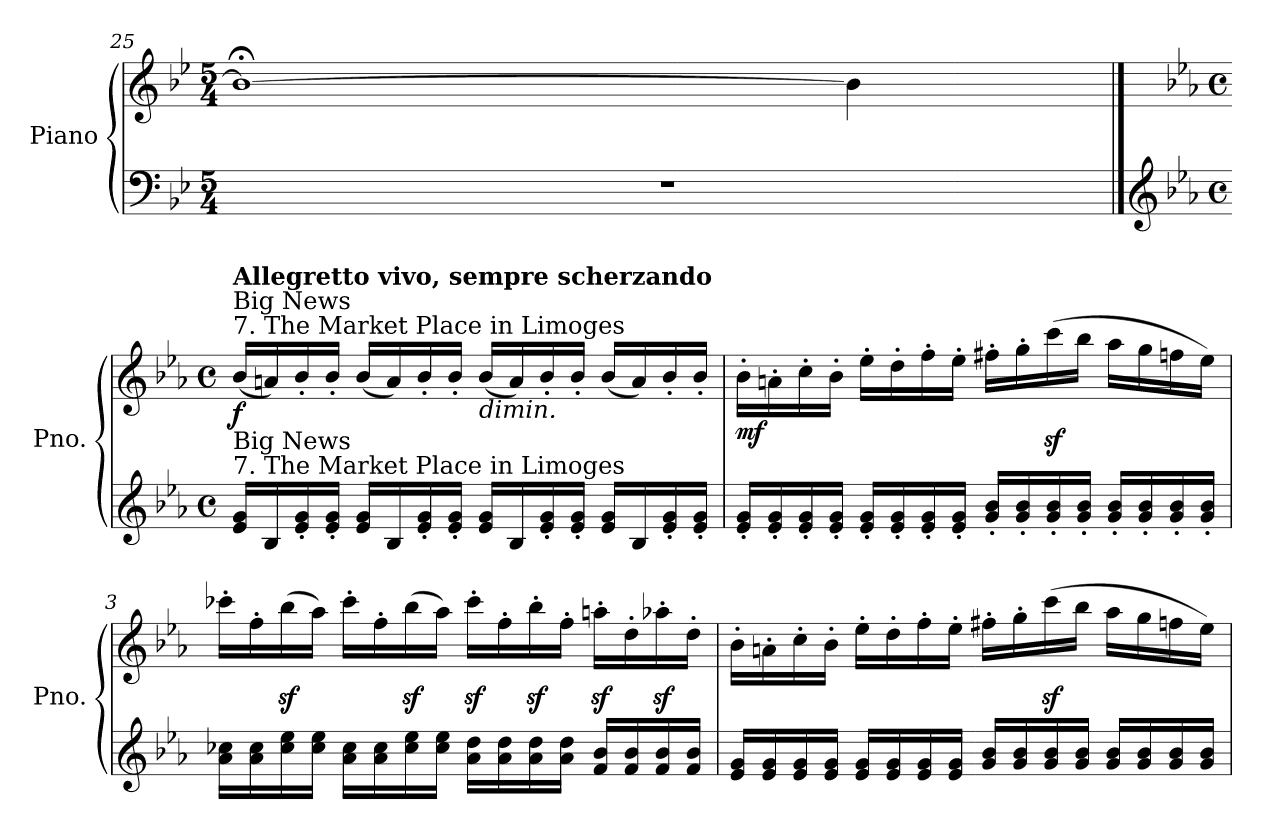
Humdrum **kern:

**kern	**kern	**dynam
*part1	*part1	*part1
*staff2	*staff1	*staff1/2
*I"Piano	*	*
*I'Pno.	*	*
*clefF4	*clefG2	*
*k[b-e-]	*k[b-e-]	*
*M5/4	*M5/4	*
=25	=25	=25
4%5r	1b-;<_	.
.	4b-\]	.
!!LO:PB:g=z
==1	==1	==1
*clefG2	*	*
*k[b-e-a-]	*k[b-e-a-]	*
*M4/4	*M4/4	*
*met(c)	*met(c)	*
!	!LO:TX:a:t=7. The Market Place in Limoges	!
!	!LO:TX:a:t=Big News	!
!	!LO:TX:a:B:t=Allegretto vivo, sempre scherzando	!
!LO:TX:a:t=7. The Market Place in Limoges	!	!
!LO:TX:a:t=Big News	!	!
!	!	!LO:DY:b
16e-/ 16g/LL	(<16b-/LL	f
16B-/	16an/)	.
16e-/' 16g/'	16b-'/	.
16e-/' 16g/'JJ	16b-'/JJ	.
16e-/ 16g/LL	(<16b-/LL	.
16B-/	16a/)	.
16e-/' 16g/'	16b-'/	.
16e-/' 16g/'JJ	16b-'/JJ	.
!	!LO:TX:b:i:t=dimin.	!
16e-/ 16g/LL	(<16b-/LL	.
16B-/	16a/)	.
16e-/' 16g/'	16b-'/	.
16e-/' 16g/'JJ	16b-'/JJ	.
16e-/ 16g/LL	(<16b-/LL	.
16B-/	16a/)	.
16e-/' 16g/'	16b-'/	.
16e-/' 16g/'JJ	16b-'/JJ	.
=2	=2	=2
!	!	!LO:DY:b
16e-/' 16g/'LL	16b-'\LL	mf
16e-/' 16g/'	16an'\	.
16e-/' 16g/'	16cc'\	.
16e-/' 16g/'JJ	16b-'\JJ	.
16e-/' 16g/'LL	16ee-'\LL	.
16e-/' 16g/'	16dd'\	.
16e-/' 16g/'	16ff'\	.
16e-/' 16g/'JJ	16ee-'\JJ	.
16g/' 16b-/'LL	16ff#X'\LL	.
16g/' 16b-/'	16gg'\	.
16g/' 16b-/'	(>16cccz<\	.
16g/' 16b-/'JJ	16bb-\JJ	.
16g/' 16b-/'LL	16aa-\LL	.
16g/' 16b-/'	16gg\	.
16g/' 16b-/'	16ffn\	.
16g/' 16b-/'JJ	16ee-\JJ)	.
!!LO:LB:g=z
=3	=3	=3
16a-\ 16cc-X\LL	16ccc-X'\LL	.
16a-\ 16cc-\	16ff'\	.
16cc-\ 16ee-\	(>16bb-z<\	.
16cc-\ 16ee-\JJ	16aa-\JJ)	.
16a-\ 16cc-\LL	16ccc-'\LL	.
16a-\ 16cc-\	16ff'\	.
16cc-\ 16ee-\	(>16bb-z<\	.
16cc-\ 16ee-\JJ	16aa-\JJ)	.
16a-\ 16dd\LL	16ccc-z<'\LL	.
16a-\ 16dd\	16ff'\	.
16a-\ 16dd\	16bb-z<'\	.
16a-\ 16dd\JJ	16ff'\JJ	.
16f/ 16b-/LL	16aanz<'\LL	.
16f/ 16b-/	16dd'\	.
16f/ 16b-/	16aa-Xz<'\	.
16f/ 16b-/JJ	16dd'\JJ	.
=4	=4	=4
16e-/ 16g/LL	16b-'\LL	.
16e-/ 16g/	16an'\	.
16e-/ 16g/	16cc'\	.
16e-/ 16g/JJ	16b-'\JJ	.
16e-/ 16g/LL	16ee-'\LL	.
16e-/ 16g/	16dd'\	.
16e-/ 16g/	16ff'\	.
16e-/ 16g/JJ	16ee-'\JJ	.
16g/ 16b-/LL	16ff#X'\LL	.
16g/ 16b-/	16gg'\	.
16g/ 16b-/	(>16cccz<\	.
16g/ 16b-/JJ	16bb-\JJ	.
16g/ 16b-/LL	16aa-\LL	.
16g/ 16b-/	16gg\	.
16g/ 16b-/	16ffn\	.
16g/ 16b-/JJ	16ee-\JJ)	.
=	=	=
*-	*-	*-
